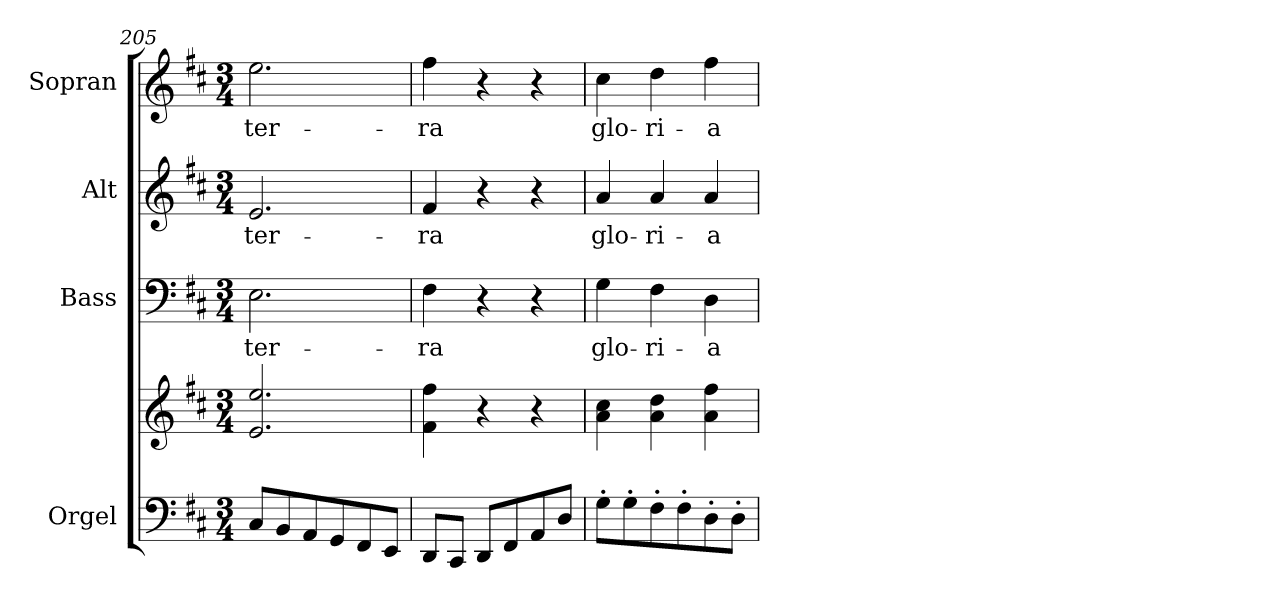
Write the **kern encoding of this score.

**kern	**kern	**kern	**text	**kern	**text	**kern	**text
*part4	*part4	*part3	*part3	*part2	*part2	*part1	*part1
*staff5	*staff4	*staff3	*staff3	*staff2	*staff2	*staff1	*staff1
*I"Orgel	*	*I"Bass	*	*I"Alt	*	*I"Sopran	*
*	*	*I'B.	*	*I'A.	*	*I'S.	*
*clefF4	*clefG2	*clefF4	*	*clefG2	*	*clefG2	*
*k[f#c#]	*k[f#c#]	*k[f#c#]	*	*k[f#c#]	*	*k[f#c#]	*
*D:	*D:	*D:	*	*D:	*	*D:	*
*M3/4	*M3/4	*M3/4	*	*M3/4	*	*M3/4	*
=205	=205	=205	=205	=205	=205	=205	=205
!	!	!	!LO:LY:b	!	!LO:LY:b	!	!LO:LY:b
8C#/L	2.e/ 2.ee/	2.E\	ter-	2.e/	ter-	2.ee\	ter-
8BB/	.	.	.	.	.	.	.
8AA/	.	.	.	.	.	.	.
8GG/	.	.	.	.	.	.	.
8FF#/	.	.	.	.	.	.	.
8EE/J	.	.	.	.	.	.	.
!!LO:PB:g=z
=206	=206	=206	=206	=206	=206	=206	=206
!	!	!	!LO:LY:b	!	!LO:LY:b	!	!LO:LY:b
8DD/L	4f#\ 4ff#\	4F#\	-ra	4f#/	-ra	4ff#\	-ra
8CC#/J	.	.	.	.	.	.	.
8DD/L	4r	4r	.	4r	.	4r	.
8FF#/	.	.	.	.	.	.	.
8AA/	4r	4r	.	4r	.	4r	.
8D/J	.	.	.	.	.	.	.
=207	=207	=207	=207	=207	=207	=207	=207
!	!	!	!LO:LY:b	!	!LO:LY:b	!	!LO:LY:b
8G'>\L	4a\ 4cc#\	4G\	glo-	4a/	glo-	4cc#\	glo-
8G'>\	.	.	.	.	.	.	.
!	!	!	!LO:LY:b	!	!LO:LY:b	!	!LO:LY:b
8F#'>\	4a\ 4dd\	4F#\	-ri-	4a/	-ri-	4dd\	-ri-
8F#'>\	.	.	.	.	.	.	.
!	!	!	!LO:LY:b	!	!LO:LY:b	!	!LO:LY:b
8D'>\	4a\ 4ff#\	4D\	-a	4a/	-a	4ff#\	-a
8D'>\J	.	.	.	.	.	.	.
=	=	=	=	=	=	=	=
*-	*-	*-	*-	*-	*-	*-	*-
